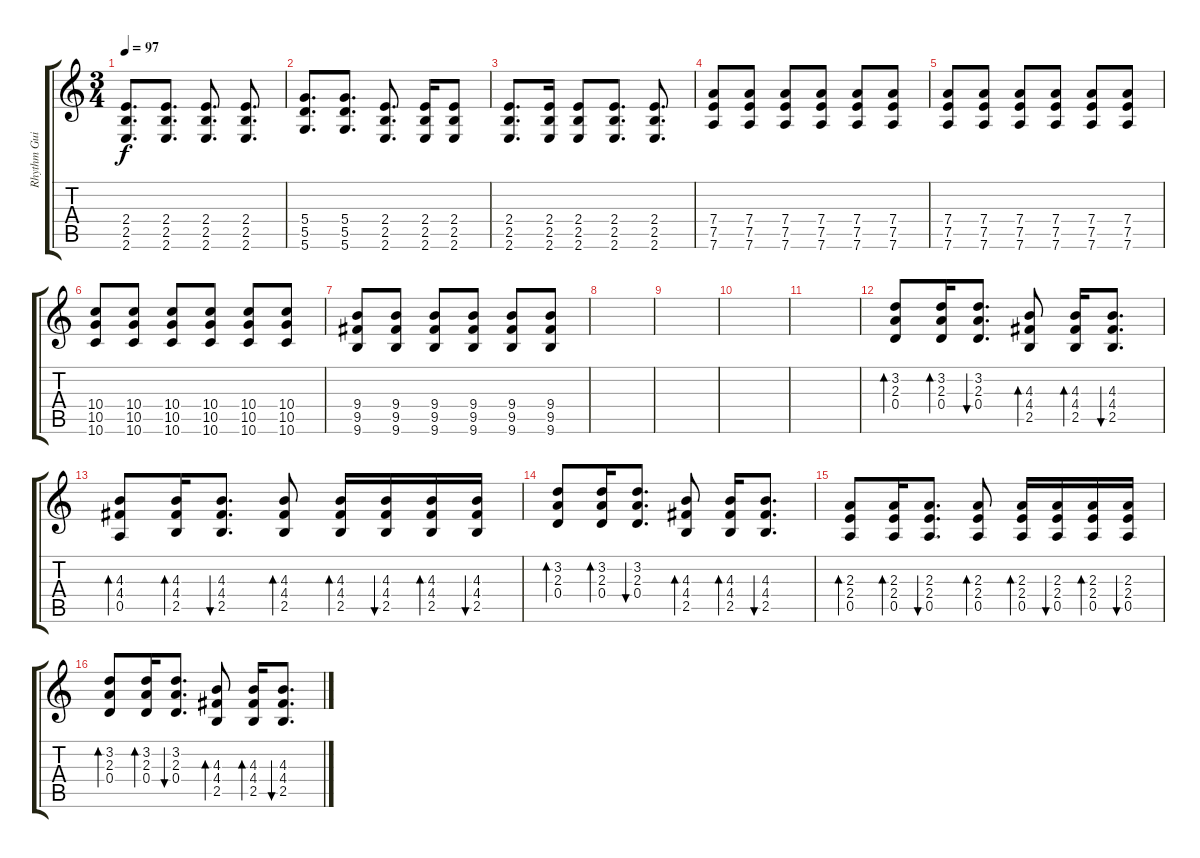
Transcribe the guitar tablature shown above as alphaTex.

\track ("Rhythm Guitars" "Rhythm Gui") {instrument electricguitarjazz}
\staff {score tabs}
\tuning (E4 B3 G3 D3 A2 D2) {hide}
\ts (3 4)
\tempo 97
\clef g2
\ks c
(2.4 2.5 2.6).8{d dy f} (2.4 2.5 2.6).8{d} (2.4 2.5 2.6).8{d} (2.4 2.5 2.6).8{d} |
(5.4 5.5 5.6).8{d} (5.4 5.5 5.6).8{d} (2.4 2.5 2.6).8{d} (2.4 2.5 2.6).16 (2.4 2.5 2.6).8 |
(2.4 2.5 2.6).8{d} (2.4 2.5 2.6).16 (2.4 2.5 2.6).8 (2.4 2.5 2.6).8{d} (2.4 2.5 2.6).8{d} |
(7.4 7.5 7.6).8 (7.4 7.5 7.6).8 (7.4 7.5 7.6).8 (7.4 7.5 7.6).8 (7.4 7.5 7.6).8 (7.4 7.5 7.6).8 |
(7.4 7.5 7.6).8 (7.4 7.5 7.6).8 (7.4 7.5 7.6).8 (7.4 7.5 7.6).8 (7.4 7.5 7.6).8 (7.4 7.5 7.6).8 |
(10.4 10.5 10.6).8 (10.4 10.5 10.6).8 (10.4 10.5 10.6).8 (10.4 10.5 10.6).8 (10.4 10.5 10.6).8 (10.4 10.5 10.6).8 |
(9.4 9.5 9.6).8 (9.4 9.5 9.6).8 (9.4 9.5 9.6).8 (9.4 9.5 9.6).8 (9.4 9.5 9.6).8 (9.4 9.5 9.6).8 |
|
|
|
|
(3.2 2.3 0.4).8{bd 120 volume 12 instrument electricguitarjazz} (3.2 2.3 0.4).16{bd 60} (3.2 2.3 0.4).8{d bu 60} (4.3 4.4 2.5).8{bd 60} (4.3 4.4 2.5).16{bd 60} (4.3 4.4 2.5).8{d bu 60} |
(4.3 4.4 0.5).8{bd 60} (4.3 4.4 2.5).16{bd 60} (4.3 4.4 2.5).8{d bu 60} (4.3 4.4 2.5).8{bd 120} (4.3 4.4 2.5).16{bd 60} (4.3 4.4 2.5).16{bu 60} (4.3 4.4 2.5).16{bd 60} (4.3 4.4 2.5).16{bu 60} |
(3.2 2.3 0.4).8{bd 60} (3.2 2.3 0.4).16{bd 60} (3.2 2.3 0.4).8{d bu 60} (4.3 4.4 2.5).8{bd 60} (4.3 4.4 2.5).16{bd 60} (4.3 4.4 2.5).8{d bu 60} |
(2.3 2.4 0.5).8{bd 60} (2.3 2.4 0.5).16{bd 60} (2.3 2.4 0.5).8{d bu 60} (2.3 2.4 0.5).8{bd 60} (2.3 2.4 0.5).16{bd 120} (2.3 2.4 0.5).16{bu 120} (2.3 2.4 0.5).16{bd 120} (2.3 2.4 0.5).16{bu 120} |
(3.2 2.3 0.4).8{bd 120} (3.2 2.3 0.4).16{bd 60} (3.2 2.3 0.4).8{d bu 60} (4.3 4.4 2.5).8{bd 60} (4.3 4.4 2.5).16{bd 60} (4.3 4.4 2.5).8{d bu 60}
